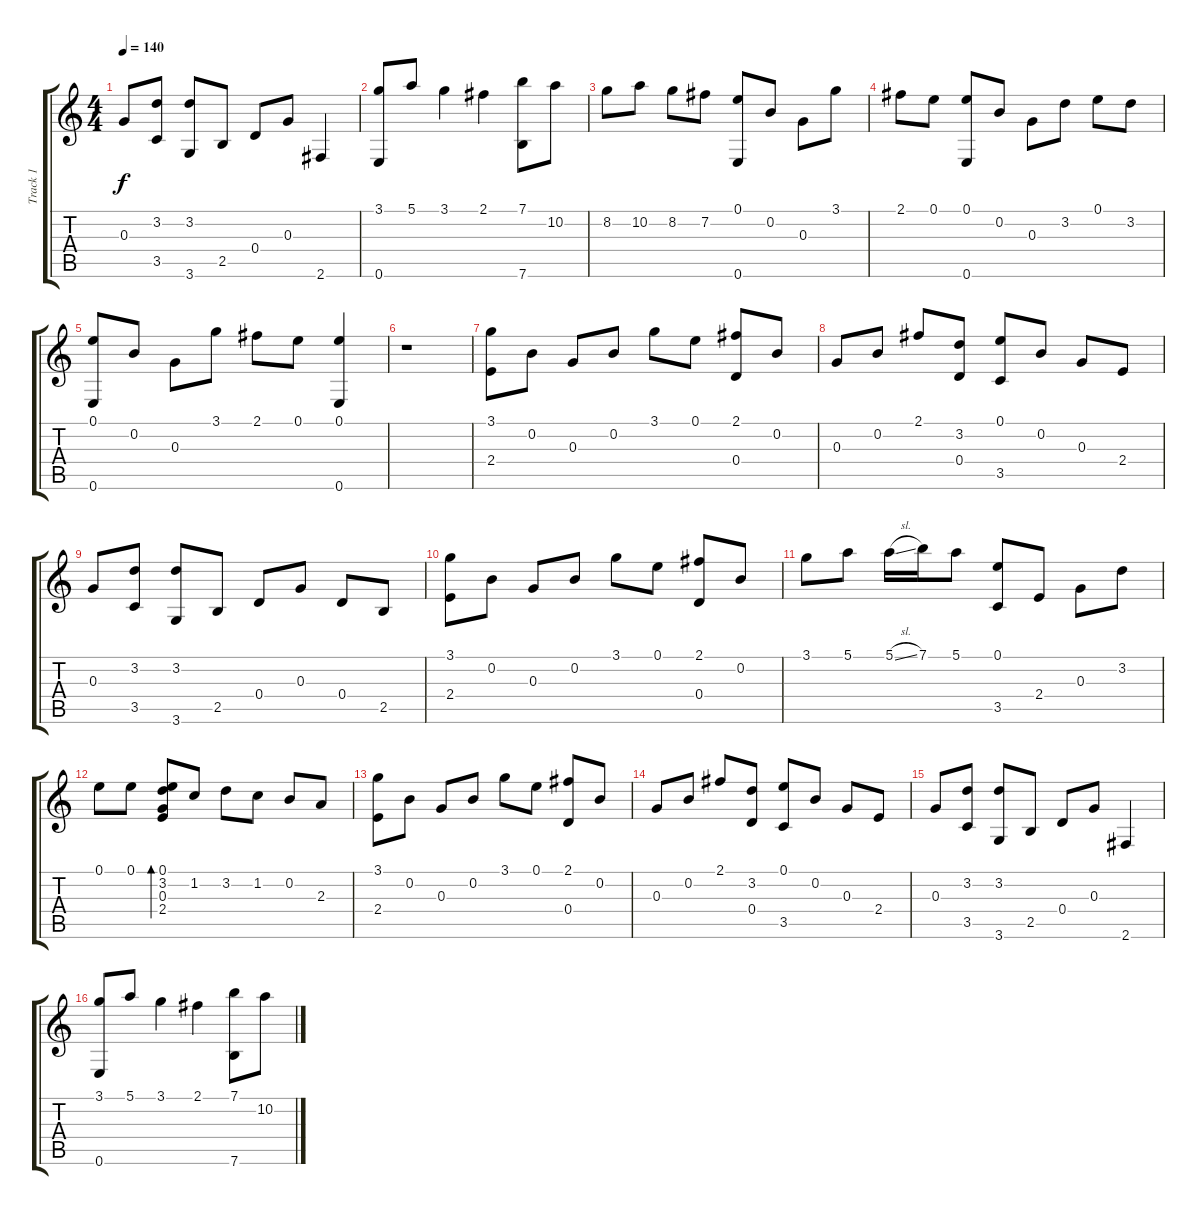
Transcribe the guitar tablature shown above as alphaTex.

\track ("Track 1" "Track 1") {instrument acousticguitarnylon}
\staff {score tabs}
\tuning (E4 B3 G3 D3 A2 E2) {hide}
\ts (4 4)
\tempo 140
\clef g2
\ks c
0.3.8{dy f} (3.2 3.5).8 (3.2 3.6).8 2.5.8 0.4.8 0.3.8 2.6.4 |
(3.1 0.6).8 5.1.8 3.1.4 2.1.4 (7.1 7.6).8 10.2.8 |
8.2.8 10.2.8 8.2.8 7.2.8 (0.1 0.6).8 0.2.8 0.3.8 3.1.8 |
2.1.8 0.1.8 (0.1 0.6).8 0.2.8 0.3.8 3.2.8 0.1.8 3.2.8 |
(0.1 0.6).8 0.2.8 0.3.8 3.1.8 2.1.8 0.1.8 (0.1 0.6).4 |
r.1 |
(3.1 2.4).8 0.2.8 0.3.8 0.2.8 3.1.8 0.1.8 (2.1 0.4).8 0.2.8 |
0.3.8 0.2.8 2.1.8 (3.2 0.4).8 (0.1 3.5).8 0.2.8 0.3.8 2.4.8 |
0.3.8 (3.2 3.5).8 (3.2 3.6).8 2.5.8 0.4.8 0.3.8 0.4.8 2.5.8 |
(3.1 2.4).8 0.2.8 0.3.8 0.2.8 3.1.8 0.1.8 (2.1 0.4).8 0.2.8 |
3.1.8 5.1.8 5.1{sl}.16 7.1.16 5.1.8 (0.1 3.5).8 2.4.8 0.3.8 3.2.8 |
0.1.8 0.1.8 (0.1 3.2 0.3 2.4).8{bd 60} 1.2.8 3.2.8 1.2.8 0.2.8 2.3.8 |
(3.1 2.4).8 0.2.8 0.3.8 0.2.8 3.1.8 0.1.8 (2.1 0.4).8 0.2.8 |
0.3.8 0.2.8 2.1.8 (3.2 0.4).8 (0.1 3.5).8 0.2.8 0.3.8 2.4.8 |
0.3.8 (3.2 3.5).8 (3.2 3.6).8 2.5.8 0.4.8 0.3.8 2.6.4 |
(3.1 0.6).8 5.1.8 3.1.4 2.1.4 (7.1 7.6).8 10.2.8
